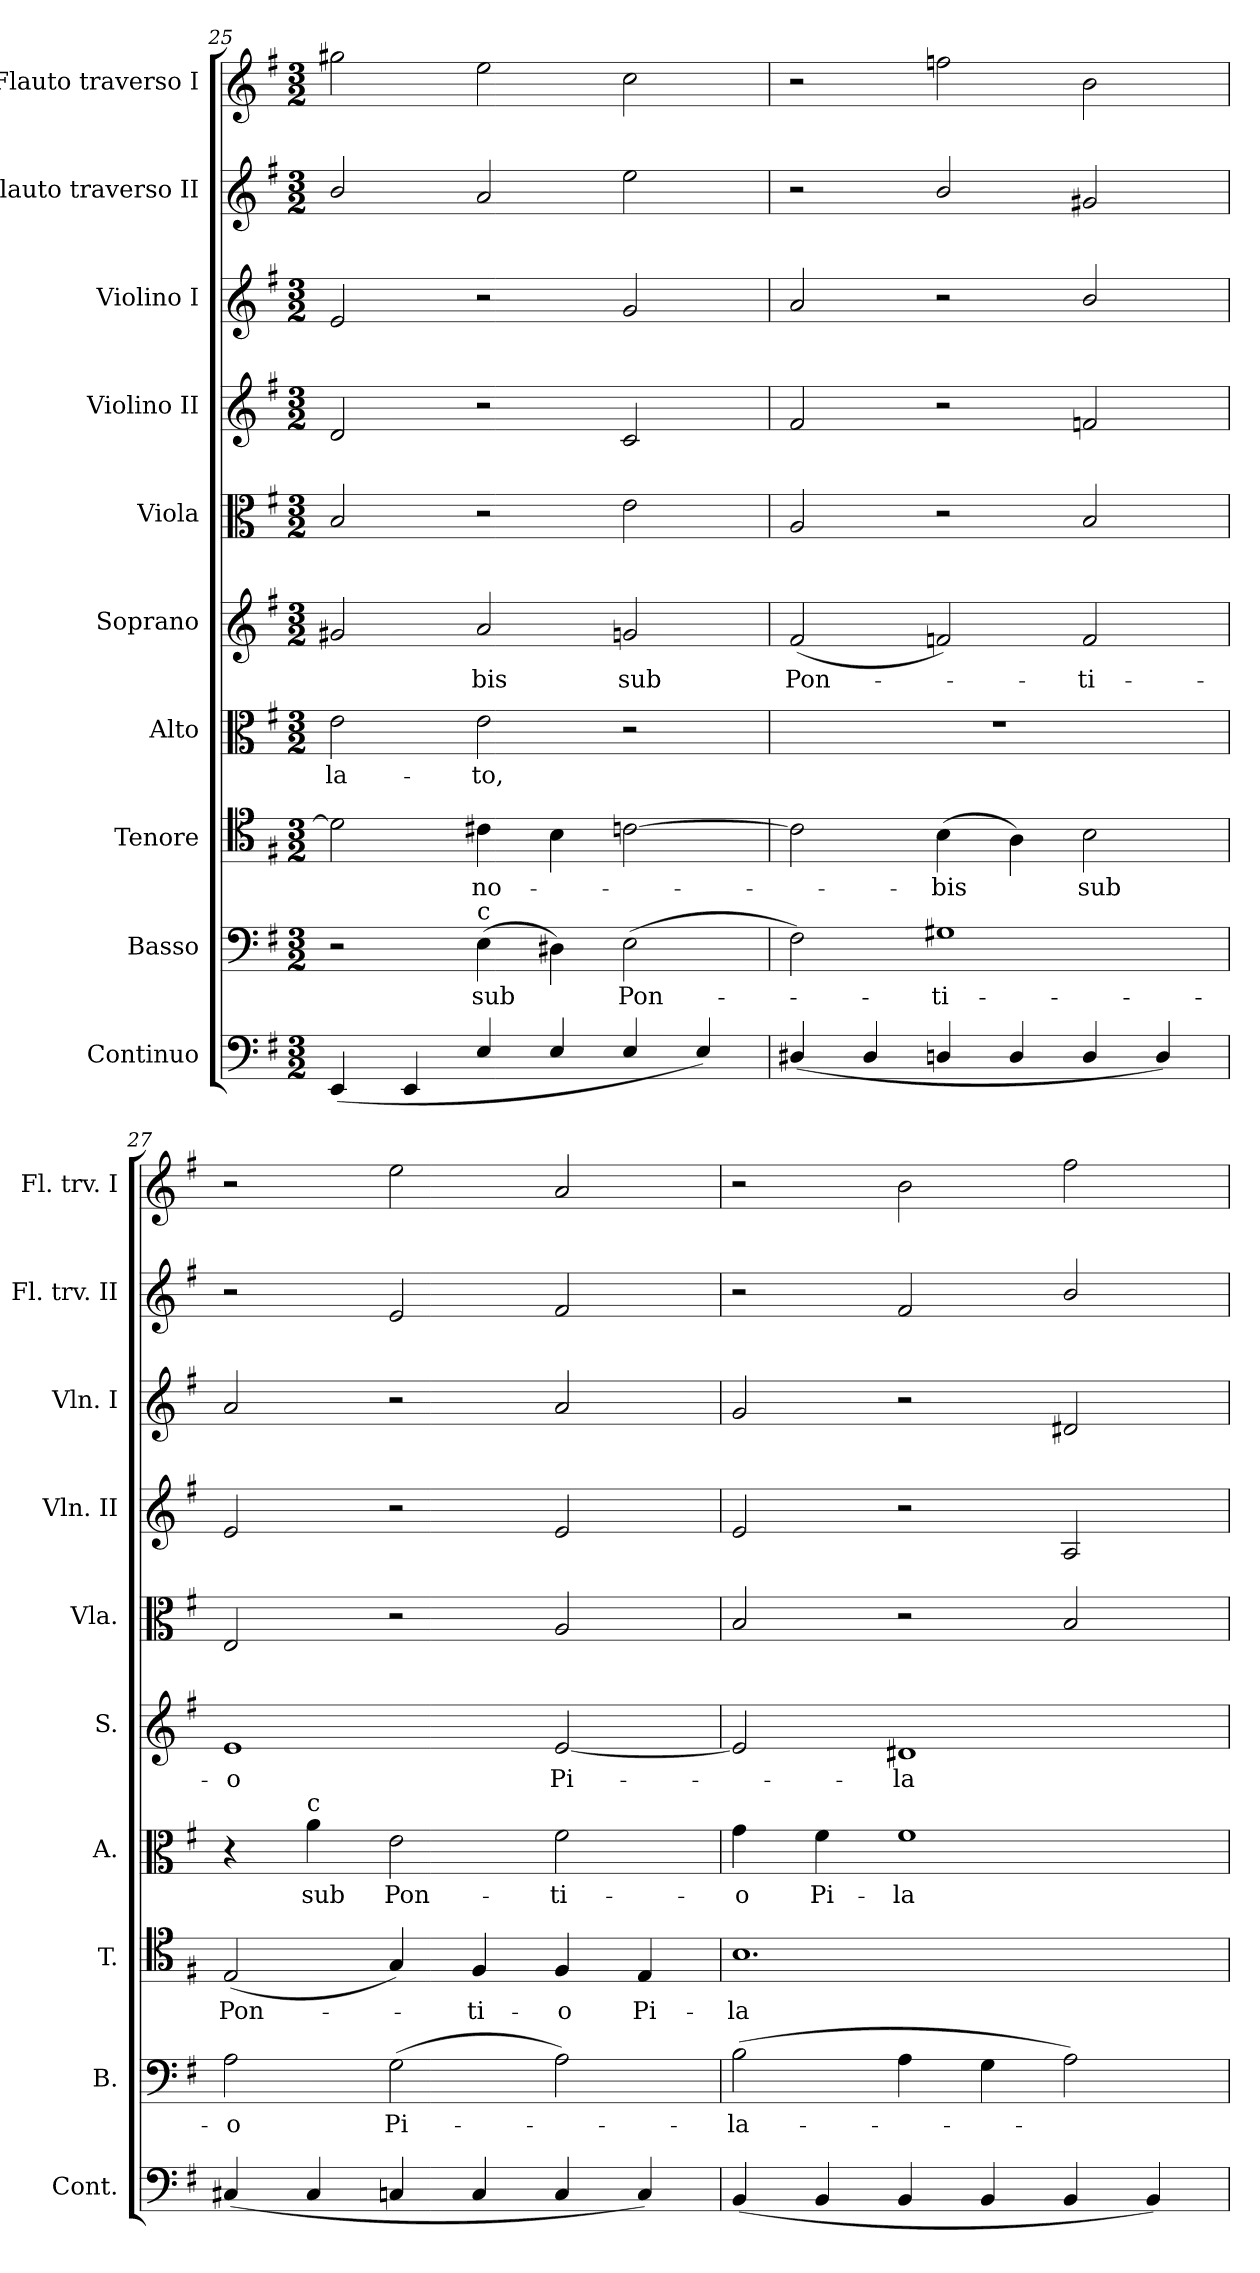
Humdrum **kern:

**kern	**kern	**text	**kern	**text	**kern	**text	**kern	**text	**kern	**kern	**kern	**kern	**kern
*part10	*part9	*part9	*part8	*part8	*part7	*part7	*part6	*part6	*part5	*part4	*part3	*part2	*part1
*staff10	*staff9	*staff9	*staff8	*staff8	*staff7	*staff7	*staff6	*staff6	*staff5	*staff4	*staff3	*staff2	*staff1
*I"Continuo	*I"Basso	*	*I"Tenore	*	*I"Alto	*	*I"Soprano	*	*I"Viola	*I"Violino II	*I"Violino I	*I"Flauto traverso II	*I"Flauto traverso I
*I'Cont.	*I'B.	*	*I'T.	*	*I'A.	*	*I'S.	*	*I'Vla.	*I'Vln. II	*I'Vln. I	*I'Fl. trv. II	*I'Fl. trv. I
*clefF4	*clefF4	*	*clefC4	*	*clefC3	*	*clefG2	*	*clefC3	*clefG2	*clefG2	*clefG2	*clefG2
*k[f#]	*k[f#]	*	*k[f#]	*	*k[f#]	*	*k[f#]	*	*k[f#]	*k[f#]	*k[f#]	*k[f#]	*k[f#]
*M3/2	*M3/2	*	*M3/2	*	*M3/2	*	*M3/2	*	*M3/2	*M3/2	*M3/2	*M3/2	*M3/2
=25	=25	=25	=25	=25	=25	=25	=25	=25	=25	=25	=25	=25	=25
(4EE/	2r	.	2d\]	.	2e\	-la-	2g#X/	.	2B/	2d/	2e/	2b/	2gg#X\
4EE/	.	.	.	.	.	.	.	.	.	.	.	.	.
!	!LO:TX:a:t=c	!	!	!	!	!	!	!	!	!	!	!	!
4E/	(4E\	sub	4c#X\	no-	2e\	-to,	2a/	-bis	2r	2r	2r	2a/	2ee\
4E/	4D#X\)	.	4B\	.	.	.	.	.	.	.	.	.	.
4E/	(2E\	Pon-	[2cn\	.	2r	.	2gn/	sub	2e\	2c/	2g/	2ee\	2cc\
4E/)	.	.	.	.	.	.	.	.	.	.	.	.	.
=26	=26	=26	=26	=26	=26	=26	=26	=26	=26	=26	=26	=26	=26
(4D#X/	2F#\)	.	2c\]	.	1.r	.	(2f#/	Pon-	2A/	2f#/	2a/	2r	2r
4D#/	.	.	.	.	.	.	.	.	.	.	.	.	.
4Dn/	1G#X	-ti-	(4B\	-bis	.	.	2fn/)	.	2r	2r	2r	2b/	2ffn\
4D/	.	.	4A\)	.	.	.	.	.	.	.	.	.	.
4D/	.	.	2B\	sub	.	.	2f/	-ti-	2B/	2fn/	2b/	2g#X/	2b\
4D/)	.	.	.	.	.	.	.	.	.	.	.	.	.
=27	=27	=27	=27	=27	=27	=27	=27	=27	=27	=27	=27	=27	=27
(4C#X/	2A\	-o	(2E/	Pon-	4r	.	1e	-o	2E/	2e/	2a/	2r	2r
!	!	!	!	!	!LO:TX:a:t=c	!	!	!	!	!	!	!	!
4C#/	.	.	.	.	4a\	sub	.	.	.	.	.	.	.
4Cn/	(2G\	Pi-	4G/)	.	2e\	Pon-	.	.	2r	2r	2r	2e/	2ee\
4C/	.	.	4F#/	-ti-	.	.	.	.	.	.	.	.	.
4C/	2A\)	.	4F#/	-o	2f#\	-ti-	[2e/	Pi-	2A/	2e/	2a/	2f#/	2a/
4C/)	.	.	4E/	Pi-	.	.	.	.	.	.	.	.	.
=28	=28	=28	=28	=28	=28	=28	=28	=28	=28	=28	=28	=28	=28
(4BB/	(2B\	-la-	1.B	-la-	4g\	-o	2e/]	.	2B/	2e/	2g/	2r	2r
4BB/	.	.	.	.	4f#\	Pi-	.	.	.	.	.	.	.
4BB/	4A\	.	.	.	1f#	-la-	1d#X	-la-	2r	2r	2r	2f#/	2b\
4BB/	4G\	.	.	.	.	.	.	.	.	.	.	.	.
4BB/	2A\)	.	.	.	.	.	.	.	2B/	2A/	2d#X/	2b/	2ff#\
4BB/)	.	.	.	.	.	.	.	.	.	.	.	.	.
=	=	=	=	=	=	=	=	=	=	=	=	=	=
*-	*-	*-	*-	*-	*-	*-	*-	*-	*-	*-	*-	*-	*-
